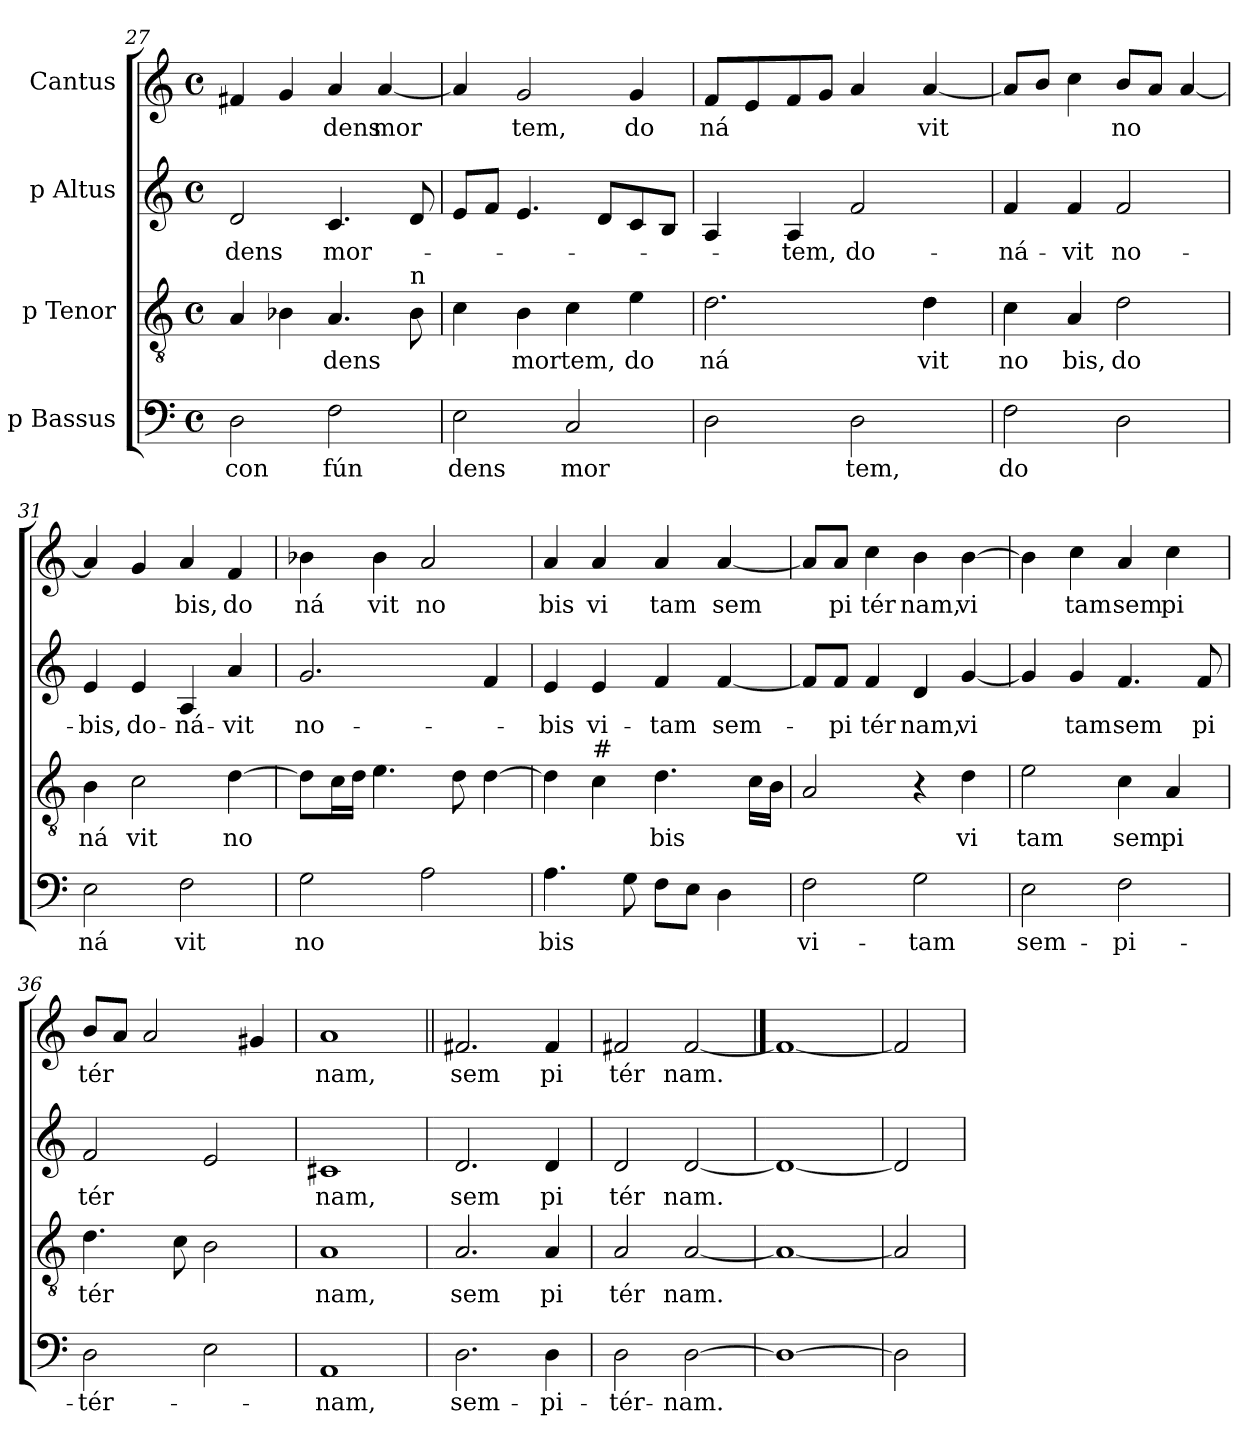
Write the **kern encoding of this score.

**kern	**text	**kern	**text	**kern	**text	**kern	**text
*part4	*part4	*part3	*part3	*part2	*part2	*part1	*part1
*staff4	*staff4	*staff3	*staff3	*staff2	*staff2	*staff1	*staff1
*I"p Bassus	*	*I"p Tenor	*	*I"p Altus	*	*I"Cantus	*
*clefF4	*	*clefGv2	*	*clefG2	*	*clefG2	*
*M4/4	*	*M4/4	*	*M4/4	*	*M4/4	*
*met(c)	*	*met(c)	*	*met(c)	*	*met(c)	*
=27	=27	=27	=27	=27	=27	=27	=27
!	!LO:LY:b:cj	!	!	!	!LO:LY:b:cj	!	!
2D\	con	4A/	.	2d/	-dens	4f#X/	.
.	.	4B-X\	.	.	.	4g/	.
!	!LO:LY:b:cj	!	!LO:LY:b	!	!LO:LY:b	!	!LO:LY:b:cj
2F\	fún	4.A/	dens	4.c/	mor-	4a/	dens
!	!	!	!	!	!	!	!LO:LY:b:cj
.	.	.	.	.	.	[<4a/	mor
!	!	!LO:TX:a:t=n	!	!	!	!	!
.	.	8B-\	.	8d/	.	.	.
=28	=28	=28	=28	=28	=28	=28	=28
!	!LO:LY:b:cj	!	!	!	!	!	!
2E\	dens	4c\	.	8e/L	.	4a/]	.
.	.	.	.	8f/J	.	.	.
!	!	!	!LO:LY:b:cj	!	!	!	!LO:LY:b:cj
.	.	4B\	mor	4.e/	.	2g/	tem,
!	!LO:LY:b	!	!LO:LY:b:cj	!	!	!	!
2C/	mor	4c\	tem,	.	.	.	.
.	.	.	.	8d/L	.	.	.
!	!	!	!LO:LY:b:cj	!	!	!	!LO:LY:b:cj
.	.	4e\	do	8c/	.	4g/	do
.	.	.	.	8B/J	.	.	.
!!LO:LB:g=z
=29	=29	=29	=29	=29	=29	=29	=29
!	!	!	!LO:LY:b:cj	!	!	!	!LO:LY:b:cj
*^	*	*	*	*^	*	*	*
2D\	8ryy	.	2.d\	ná	4A/	32ryy	.	8f/L	ná
.	.	.	.	.	.	2ryy	.	.	.
.	32.ryy	.	.	.	.	.	.	8e/	.
.	2ryy	.	.	.	.	.	.	.	.
!	!	!	!	!	!	!	!LO:LY:b:cj	!	!
.	.	.	.	.	4A/	.	-tem,	8f/	.
.	.	.	.	.	.	.	.	8g/J	.
!	!	!LO:LY:b:cj	!	!	!	!	!LO:LY:b:cj	!	!
2D\	.	tem,	.	.	2f/	.	do-	4a/	.
.	.	.	.	.	.	4...ryy	.	.	.
.	4ryy	.	.	.	.	.	.	.	.
!	!	!	!	!LO:LY:b:cj	!	!	!	!	!LO:LY:b
.	.	.	4d\	vit	.	.	.	[<4a/	vit
.	16ryy	.	.	.	.	.	.	.	.
.	64ryy	.	.	.	.	.	.	.	.
=30	=30	=30	=30	=30	=30	=30	=30	=30	=30
!	!	!LO:LY:b:cj	!	!LO:LY:b:cj	!	!	!LO:LY:b:cj	!	!
*v	*v	*	*	*	*v	*v	*	*	*
2F\	do	4c\	no	4f/	-ná-	8a/L]	.
.	.	.	.	.	.	8b/J	.
!	!	!	!LO:LY:b:cj	!	!LO:LY:b:cj	!	!
.	.	4A/	bis,	4f/	-vit	4cc\	.
!	!	!	!LO:LY:b:cj	!	!LO:LY:b:cj	!	!LO:LY:b:cj
2D\	.	2d\	do	2f/	no-	8b/L	no
.	.	.	.	.	.	8a/J	.
.	.	.	.	.	.	[<4a/	.
=31	=31	=31	=31	=31	=31	=31	=31
!	!LO:LY:b:cj	!	!LO:LY:b:cj	!	!LO:LY:b:cj	!	!
2E\	ná	4B\	ná	4e/	-bis,	4a/]	.
!	!	!	!LO:LY:b:cj	!	!LO:LY:b:cj	!	!
.	.	2c\	vit	4e/	do-	4g/	.
!	!LO:LY:b:cj	!	!	!	!LO:LY:b:cj	!	!LO:LY:b:cj
2F\	vit	.	.	4A/	-ná-	4a/	bis,
!	!	!	!LO:LY:b:cj	!	!LO:LY:b:cj	!	!LO:LY:b:cj
.	.	[>4d\	no	4a/	-vit	4f/	do
=32	=32	=32	=32	=32	=32	=32	=32
!	!LO:LY:b:cj	!	!	!	!LO:LY:b:cj	!	!LO:LY:b:cj
2G\	no	8d\L]	.	2.g/	no-	4b-X\	ná
.	.	16c\	.	.	.	.	.
.	.	16d\J	.	.	.	.	.
!	!	!	!	!	!	!	!LO:LY:b:cj
.	.	4.e\	.	.	.	4b-\	vit
!	!	!	!	!	!	!	!LO:LY:b:cj
2A\	.	.	.	.	.	2a/	no
.	.	8d\	.	.	.	.	.
.	.	[>4d\	.	4f/	.	.	.
=33	=33	=33	=33	=33	=33	=33	=33
!	!LO:LY:b	!	!	!	!LO:LY:b:cj	!	!LO:LY:b:cj
4.A\	bis	4d\]	.	4e/	-bis	4a/	bis
!	!	!LO:TX:a:t=#	!	!	!	!	!
!	!	!	!	!	!LO:LY:b:cj	!	!LO:LY:b:cj
.	.	4c\	.	4e/	vi-	4a/	vi
8G\	.	.	.	.	.	.	.
!	!	!	!LO:LY:b	!	!LO:LY:b:cj	!	!LO:LY:b:cj
8F\L	.	4.d\	bis	4f/	-tam	4a/	tam
8E\J	.	.	.	.	.	.	.
!	!	!	!	!	!LO:LY:b:cj	!	!LO:LY:b:cj
4D\	.	.	.	[>4f/	sem-	[>4a/	sem
.	.	16c\L	.	.	.	.	.
.	.	16B\J	.	.	.	.	.
!!LO:LB:g=z
=34	=34	=34	=34	=34	=34	=34	=34
!	!LO:LY:b:cj	!	!	!	!	!	!
2F\	vi-	2A/	.	8f/L]	.	8a/L]	.
!	!	!	!	!	!LO:LY:b:cj	!	!LO:LY:b:cj
.	.	.	.	8f/J	-pi	8a/J	pi
!	!	!	!	!	!LO:LY:b:cj	!	!LO:LY:b:cj
.	.	.	.	4f/	tér	4cc\	tér
!	!LO:LY:b:cj	!	!	!	!LO:LY:b:cj	!	!LO:LY:b:cj
2G\	-tam	4r	.	4d/	nam,	4b\	nam,
!	!	!	!LO:LY:b:cj	!	!LO:LY:b:cj	!	!LO:LY:b:cj
.	.	4d\	vi	[<4g/	vi	[>4b\	vi
=35	=35	=35	=35	=35	=35	=35	=35
!	!LO:LY:b:cj	!	!LO:LY:b:cj	!	!	!	!
2E\	sem-	2e\	tam	4g/]	.	4b\]	.
!	!	!	!	!	!LO:LY:b:cj	!	!LO:LY:b:cj
.	.	.	.	4g/	tam	4cc\	tam
!	!LO:LY:b:cj	!	!LO:LY:b:cj	!	!LO:LY:b:cj	!	!LO:LY:b:cj
2F\	-pi-	4c\	sem	4.f/	sem	4a/	sem
!	!	!	!LO:LY:b:cj	!	!	!	!LO:LY:b:cj
.	.	4A/	pi	.	.	4cc\	pi
!	!	!	!	!	!LO:LY:b:cj	!	!
.	.	.	.	8f/	pi	.	.
=36	=36	=36	=36	=36	=36	=36	=36
!	!LO:LY:b	!	!LO:LY:b	!	!LO:LY:b	!	!LO:LY:b
2D\	-tér-	4.d\	tér	2f/	tér	8b/L	tér
.	.	.	.	.	.	8a/J	.
.	.	.	.	.	.	2a/	.
.	.	8c\	.	.	.	.	.
2E\	.	2B\	.	2e/	.	.	.
.	.	.	.	.	.	4g#X/	.
=37	=37	=37	=37	=37	=37	=37	=37
!	!LO:LY:b:cj	!	!LO:LY:b:cj	!	!LO:LY:b:cj	!	!LO:LY:b:cj
1AA	-nam,	1A	nam,	1c#X	nam,	1a	nam,
=38	=38||	=38	=38||	=38	=38||	=38||	=38||
!	!LO:LY:b:cj	!	!LO:LY:b:cj	!	!LO:LY:b:cj	!	!LO:LY:b:cj
2.D\	sem-	2.A/	sem	2.d/	sem	2.f#X/	sem
!	!LO:LY:b:cj	!	!LO:LY:b:cj	!	!LO:LY:b:cj	!	!LO:LY:b:cj
4D\	-pi-	4A/	pi	4d/	pi	4f#/	pi
=39	=39	=39	=39	=39	=39	=39	=39
!	!LO:LY:b:cj	!	!LO:LY:b:cj	!	!LO:LY:b:cj	!	!LO:LY:b:cj
2D\	-tér-	2A/	tér	2d/	tér	2f#X/	tér
!	!LO:LY:b:cj	!	!LO:LY:b:cj	!	!LO:LY:b:cj	!	!LO:LY:b:cj
[2D	-nam.	[2A	nam.	[2d	nam.	[2f#	nam.
=40	==40	=40	==40	=40	==40	==40	==40
1D_	.	1A_	.	1d_	.	1f#_	.
=41	=41	=41	=41	=41	=41	=41	=41
2D]	.	2A]	.	2d]	.	2f#]	.
=	=	=	=	=	=	=	=
*-	*-	*-	*-	*-	*-	*-	*-
